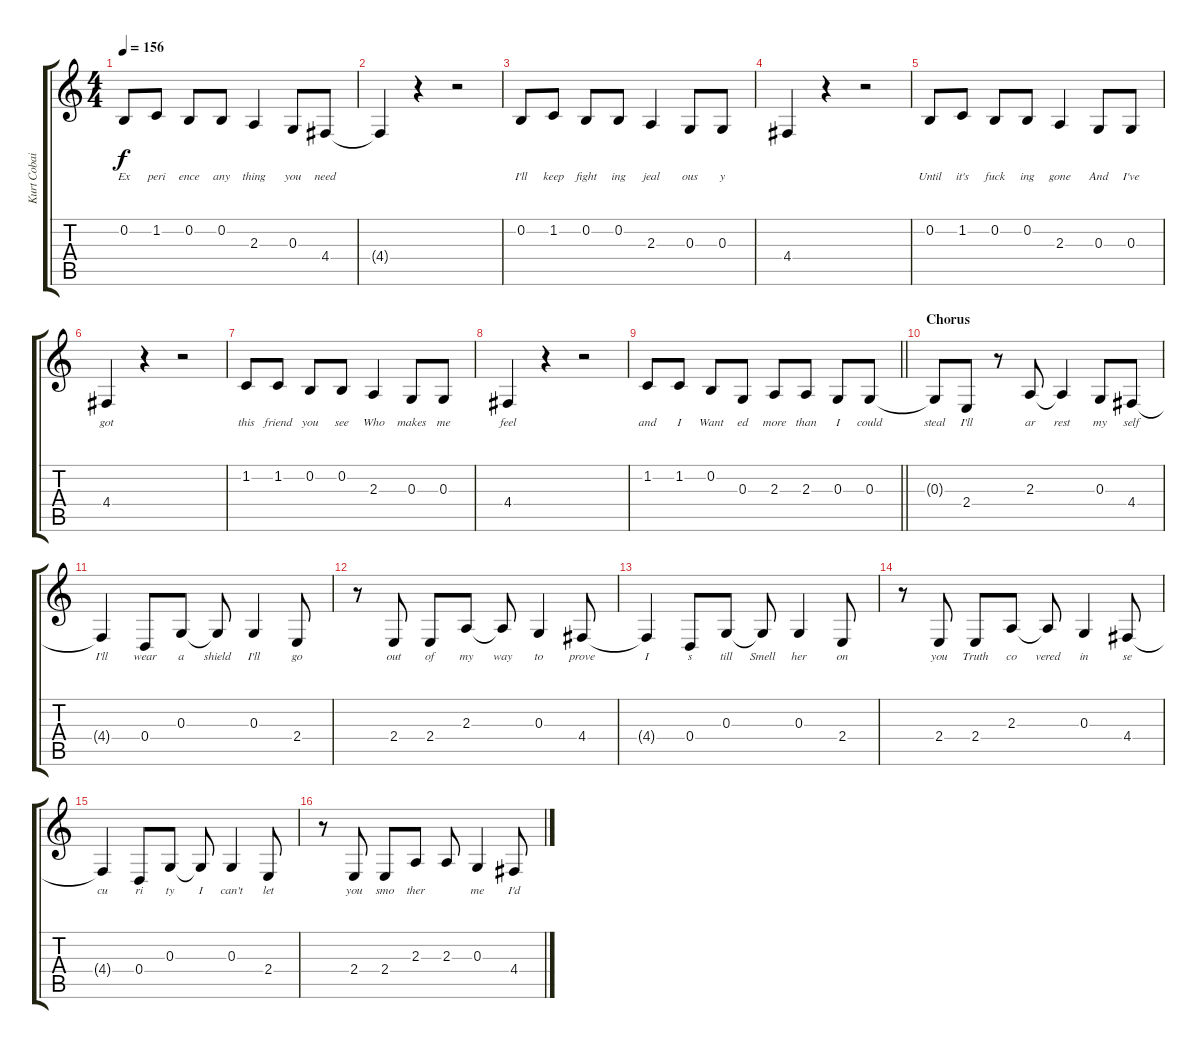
\track ("Kurt Cobain - Voice" "Kurt Cobai") {instrument tenorsax}
\staff {score tabs}
\tuning (E4 B3 G3 D3 A2 E2) {hide}
\ts (4 4)
\tempo 156
\clef g2
\ks c
0.2.8{lyrics (0 "Ex") lyrics (1 "") lyrics (2 "") lyrics (3 "") lyrics (4 "") dy f} 1.2.8{lyrics (0 "peri") lyrics (1 "") lyrics (2 "") lyrics (3 "") lyrics (4 "")} 0.2.8{lyrics (0 "ence") lyrics (1 "") lyrics (2 "") lyrics (3 "") lyrics (4 "")} 0.2.8{lyrics (0 "any") lyrics (1 "") lyrics (2 "") lyrics (3 "") lyrics (4 "")} 2.3.4{lyrics (0 "thing") lyrics (1 "") lyrics (2 "") lyrics (3 "") lyrics (4 "")} 0.3.8{lyrics (0 "you") lyrics (1 "") lyrics (2 "") lyrics (3 "") lyrics (4 "")} 4.4.8{lyrics (0 "need") lyrics (1 "") lyrics (2 "") lyrics (3 "") lyrics (4 "")} |
4.4{t}.4{lyrics (0 "") lyrics (1 "") lyrics (2 "") lyrics (3 "") lyrics (4 "")} r.4 r.2 |
0.2.8{lyrics (0 "I'll") lyrics (1 "") lyrics (2 "") lyrics (3 "") lyrics (4 "")} 1.2.8{lyrics (0 "keep") lyrics (1 "") lyrics (2 "") lyrics (3 "") lyrics (4 "")} 0.2.8{lyrics (0 "fight") lyrics (1 "") lyrics (2 "") lyrics (3 "") lyrics (4 "")} 0.2.8{lyrics (0 "ing") lyrics (1 "") lyrics (2 "") lyrics (3 "") lyrics (4 "")} 2.3.4{lyrics (0 "jeal") lyrics (1 "") lyrics (2 "") lyrics (3 "") lyrics (4 "")} 0.3.8{lyrics (0 "ous") lyrics (1 "") lyrics (2 "") lyrics (3 "") lyrics (4 "")} 0.3.8{lyrics (0 "y") lyrics (1 "") lyrics (2 "") lyrics (3 "") lyrics (4 "")} |
4.4.4{lyrics (0 "") lyrics (1 "") lyrics (2 "") lyrics (3 "") lyrics (4 "")} r.4 r.2 |
0.2.8{lyrics (0 "Until") lyrics (1 "") lyrics (2 "") lyrics (3 "") lyrics (4 "")} 1.2.8{lyrics (0 "it's") lyrics (1 "") lyrics (2 "") lyrics (3 "") lyrics (4 "")} 0.2.8{lyrics (0 "fuck") lyrics (1 "") lyrics (2 "") lyrics (3 "") lyrics (4 "")} 0.2.8{lyrics (0 "ing") lyrics (1 "") lyrics (2 "") lyrics (3 "") lyrics (4 "")} 2.3.4{lyrics (0 "gone") lyrics (1 "") lyrics (2 "") lyrics (3 "") lyrics (4 "")} 0.3.8{lyrics (0 "And") lyrics (1 "") lyrics (2 "") lyrics (3 "") lyrics (4 "")} 0.3.8{lyrics (0 "I've") lyrics (1 "") lyrics (2 "") lyrics (3 "") lyrics (4 "")} |
4.4.4{lyrics (0 "got") lyrics (1 "") lyrics (2 "") lyrics (3 "") lyrics (4 "")} r.4 r.2 |
1.2.8{lyrics (0 "this") lyrics (1 "") lyrics (2 "") lyrics (3 "") lyrics (4 "")} 1.2.8{lyrics (0 "friend") lyrics (1 "") lyrics (2 "") lyrics (3 "") lyrics (4 "")} 0.2.8{lyrics (0 "you") lyrics (1 "") lyrics (2 "") lyrics (3 "") lyrics (4 "")} 0.2.8{lyrics (0 "see") lyrics (1 "") lyrics (2 "") lyrics (3 "") lyrics (4 "")} 2.3.4{lyrics (0 "Who") lyrics (1 "") lyrics (2 "") lyrics (3 "") lyrics (4 "")} 0.3.8{lyrics (0 "makes") lyrics (1 "") lyrics (2 "") lyrics (3 "") lyrics (4 "")} 0.3.8{lyrics (0 "me") lyrics (1 "") lyrics (2 "") lyrics (3 "") lyrics (4 "")} |
4.4.4{lyrics (0 "feel") lyrics (1 "") lyrics (2 "") lyrics (3 "") lyrics (4 "")} r.4 r.2 |
\barLineRight lightlight
1.2.8{lyrics (0 "and") lyrics (1 "") lyrics (2 "") lyrics (3 "") lyrics (4 "")} 1.2.8{lyrics (0 "I") lyrics (1 "") lyrics (2 "") lyrics (3 "") lyrics (4 "")} 0.2.8{lyrics (0 "Want") lyrics (1 "") lyrics (2 "") lyrics (3 "") lyrics (4 "")} 0.3.8{lyrics (0 "ed") lyrics (1 "") lyrics (2 "") lyrics (3 "") lyrics (4 "")} 2.3.8{lyrics (0 "more") lyrics (1 "") lyrics (2 "") lyrics (3 "") lyrics (4 "")} 2.3.8{lyrics (0 "than") lyrics (1 "") lyrics (2 "") lyrics (3 "") lyrics (4 "")} 0.3.8{lyrics (0 "I") lyrics (1 "") lyrics (2 "") lyrics (3 "") lyrics (4 "")} 0.3.8{lyrics (0 "could") lyrics (1 "") lyrics (2 "") lyrics (3 "") lyrics (4 "")} |
\section ("" "Chorus")
0.3{t}.8{lyrics (0 "steal") lyrics (1 "") lyrics (2 "") lyrics (3 "") lyrics (4 "")} 2.4.8{lyrics (0 "I'll") lyrics (1 "") lyrics (2 "") lyrics (3 "") lyrics (4 "")} r.8 2.3.8{lyrics (0 "ar") lyrics (1 "") lyrics (2 "") lyrics (3 "") lyrics (4 "")} 2.3{t}.4{lyrics (0 "rest") lyrics (1 "") lyrics (2 "") lyrics (3 "") lyrics (4 "")} 0.3.8{lyrics (0 "my") lyrics (1 "") lyrics (2 "") lyrics (3 "") lyrics (4 "")} 4.4.8{lyrics (0 "self") lyrics (1 "") lyrics (2 "") lyrics (3 "") lyrics (4 "")} |
4.4{t}.4{lyrics (0 "I'll") lyrics (1 "") lyrics (2 "") lyrics (3 "") lyrics (4 "")} 0.4.8{lyrics (0 "wear") lyrics (1 "") lyrics (2 "") lyrics (3 "") lyrics (4 "")} 0.3.8{lyrics (0 "a") lyrics (1 "") lyrics (2 "") lyrics (3 "") lyrics (4 "")} 0.3{t}.8{lyrics (0 "shield") lyrics (1 "") lyrics (2 "") lyrics (3 "") lyrics (4 "")} 0.3.4{lyrics (0 "I'll") lyrics (1 "") lyrics (2 "") lyrics (3 "") lyrics (4 "")} 2.4.8{lyrics (0 "go") lyrics (1 "") lyrics (2 "") lyrics (3 "") lyrics (4 "")} |
r.8 2.4.8{lyrics (0 "out") lyrics (1 "") lyrics (2 "") lyrics (3 "") lyrics (4 "")} 2.4.8{lyrics (0 "of") lyrics (1 "") lyrics (2 "") lyrics (3 "") lyrics (4 "")} 2.3.8{lyrics (0 "my") lyrics (1 "") lyrics (2 "") lyrics (3 "") lyrics (4 "")} 2.3{t}.8{lyrics (0 "way") lyrics (1 "") lyrics (2 "") lyrics (3 "") lyrics (4 "")} 0.3.4{lyrics (0 "to") lyrics (1 "") lyrics (2 "") lyrics (3 "") lyrics (4 "")} 4.4.8{lyrics (0 "prove") lyrics (1 "") lyrics (2 "") lyrics (3 "") lyrics (4 "")} |
4.4{t}.4{lyrics (0 "I") lyrics (1 "") lyrics (2 "") lyrics (3 "") lyrics (4 "")} 0.4.8{lyrics (0 "s") lyrics (1 "") lyrics (2 "") lyrics (3 "") lyrics (4 "")} 0.3.8{lyrics (0 "till") lyrics (1 "") lyrics (2 "") lyrics (3 "") lyrics (4 "")} 0.3{t}.8{lyrics (0 "Smell") lyrics (1 "") lyrics (2 "") lyrics (3 "") lyrics (4 "")} 0.3.4{lyrics (0 "her") lyrics (1 "") lyrics (2 "") lyrics (3 "") lyrics (4 "")} 2.4.8{lyrics (0 "on") lyrics (1 "") lyrics (2 "") lyrics (3 "") lyrics (4 "")} |
r.8 2.4.8{lyrics (0 "you") lyrics (1 "") lyrics (2 "") lyrics (3 "") lyrics (4 "")} 2.4.8{lyrics (0 "Truth") lyrics (1 "") lyrics (2 "") lyrics (3 "") lyrics (4 "")} 2.3.8{lyrics (0 "co") lyrics (1 "") lyrics (2 "") lyrics (3 "") lyrics (4 "")} 2.3{t}.8{lyrics (0 "vered") lyrics (1 "") lyrics (2 "") lyrics (3 "") lyrics (4 "")} 0.3.4{lyrics (0 "in") lyrics (1 "") lyrics (2 "") lyrics (3 "") lyrics (4 "")} 4.4.8{lyrics (0 "se") lyrics (1 "") lyrics (2 "") lyrics (3 "") lyrics (4 "")} |
4.4{t}.4{lyrics (0 "cu") lyrics (1 "") lyrics (2 "") lyrics (3 "") lyrics (4 "")} 0.4.8{lyrics (0 "ri") lyrics (1 "") lyrics (2 "") lyrics (3 "") lyrics (4 "")} 0.3.8{lyrics (0 "ty") lyrics (1 "") lyrics (2 "") lyrics (3 "") lyrics (4 "")} 0.3{t}.8{lyrics (0 "I") lyrics (1 "") lyrics (2 "") lyrics (3 "") lyrics (4 "")} 0.3.4{lyrics (0 "can't") lyrics (1 "") lyrics (2 "") lyrics (3 "") lyrics (4 "")} 2.4.8{lyrics (0 "let") lyrics (1 "") lyrics (2 "") lyrics (3 "") lyrics (4 "")} |
r.8 2.4.8{lyrics (0 "you") lyrics (1 "") lyrics (2 "") lyrics (3 "") lyrics (4 "")} 2.4.8{lyrics (0 "smo") lyrics (1 "") lyrics (2 "") lyrics (3 "") lyrics (4 "")} 2.3.8{lyrics (0 "ther") lyrics (1 "") lyrics (2 "") lyrics (3 "") lyrics (4 "")} 2.3.8{lyrics (0 "") lyrics (1 "") lyrics (2 "") lyrics (3 "") lyrics (4 "")} 0.3.4{lyrics (0 "me") lyrics (1 "") lyrics (2 "") lyrics (3 "") lyrics (4 "")} 4.4.8{lyrics (0 "I'd") lyrics (1 "") lyrics (2 "") lyrics (3 "") lyrics (4 "")}
